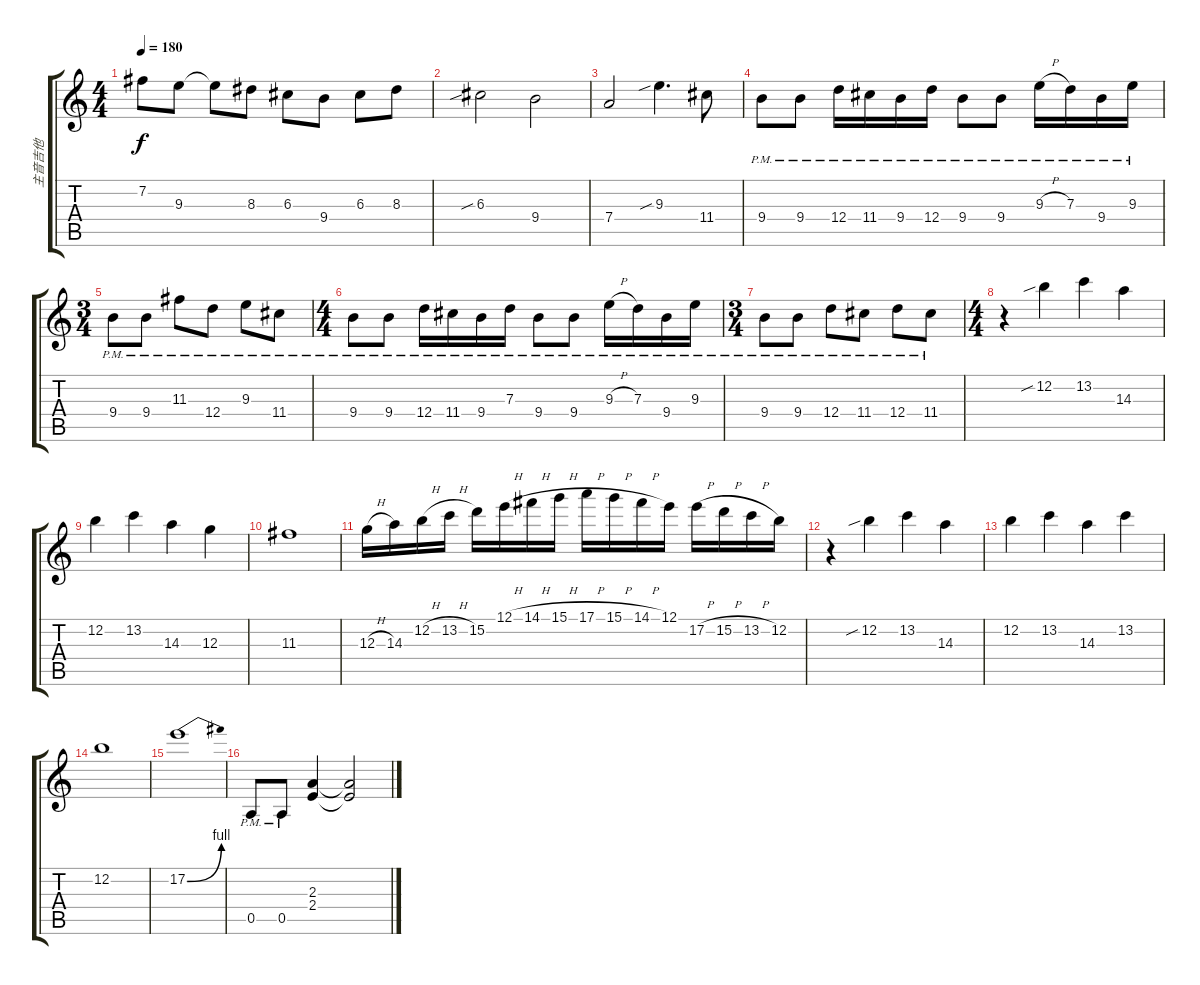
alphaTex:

\track ("主音吉他" "主音吉他") {instrument distortionguitar}
\staff {score tabs}
\tuning (E4 B3 G3 D3 A2 E2) {hide}
\ts (4 4)
\tempo 180
\clef g2
\ks c
7.2{t}.8{dy f} 9.3.8 9.3{t}.8 8.3.8 6.3.8 9.4.8 6.3.8 8.3.8 |
6.3{sib}.2 9.4.2 |
7.4.2 9.3{sib}.4{d} 11.4.8 |
9.4{pm}.8 9.4{pm}.8 12.4{pm}.16 11.4{pm}.16 9.4{pm}.16 12.4{pm}.16 9.4{pm}.8 9.4{pm}.8 9.3{h pm}.16 7.3{pm}.16 9.4{pm}.16 9.3{pm}.16 |
\ts (3 4)
9.4{pm}.8 9.4{pm}.8 11.3{pm}.8 12.4{pm}.8 9.3{pm}.8 11.4{pm}.8 |
\ts (4 4)
9.4{pm}.8 9.4{pm}.8 12.4{pm}.16 11.4{pm}.16 9.4{pm}.16 7.3{pm}.16 9.4{pm}.8 9.4{pm}.8 9.3{h pm}.16 7.3{pm}.16 9.4{pm}.16 9.3{pm}.16 |
\ts (3 4)
9.4{pm}.8 9.4{pm}.8 12.4{pm}.8 11.4{pm}.8 12.4{pm}.8 11.4{pm}.8 |
\ts (4 4)
r.4 12.2{sib}.4 13.2.4 14.3.4 |
12.2.4 13.2.4 14.3.4 12.3.4 |
11.3.1 |
12.3{h}.16 14.3.16 12.2{h}.16 13.2{h}.16 15.2.16 12.1{h}.16 14.1{h}.16 15.1{h}.16 17.1{h}.16 15.1{h}.16 14.1{h}.16 12.1.16 17.2{h}.16 15.2{h}.16 13.2{h}.16 12.2.16 |
r.4 12.2{sib}.4 13.2.4 14.3.4 |
12.2.4 13.2.4 14.3.4 13.2.4 |
12.2.1 |
17.2{be (bend 0 0 60 4)}.1 |
0.5{pm}.8 0.5{pm}.8 (2.3 2.4).4 (2.3{t} 2.4{t}).2
